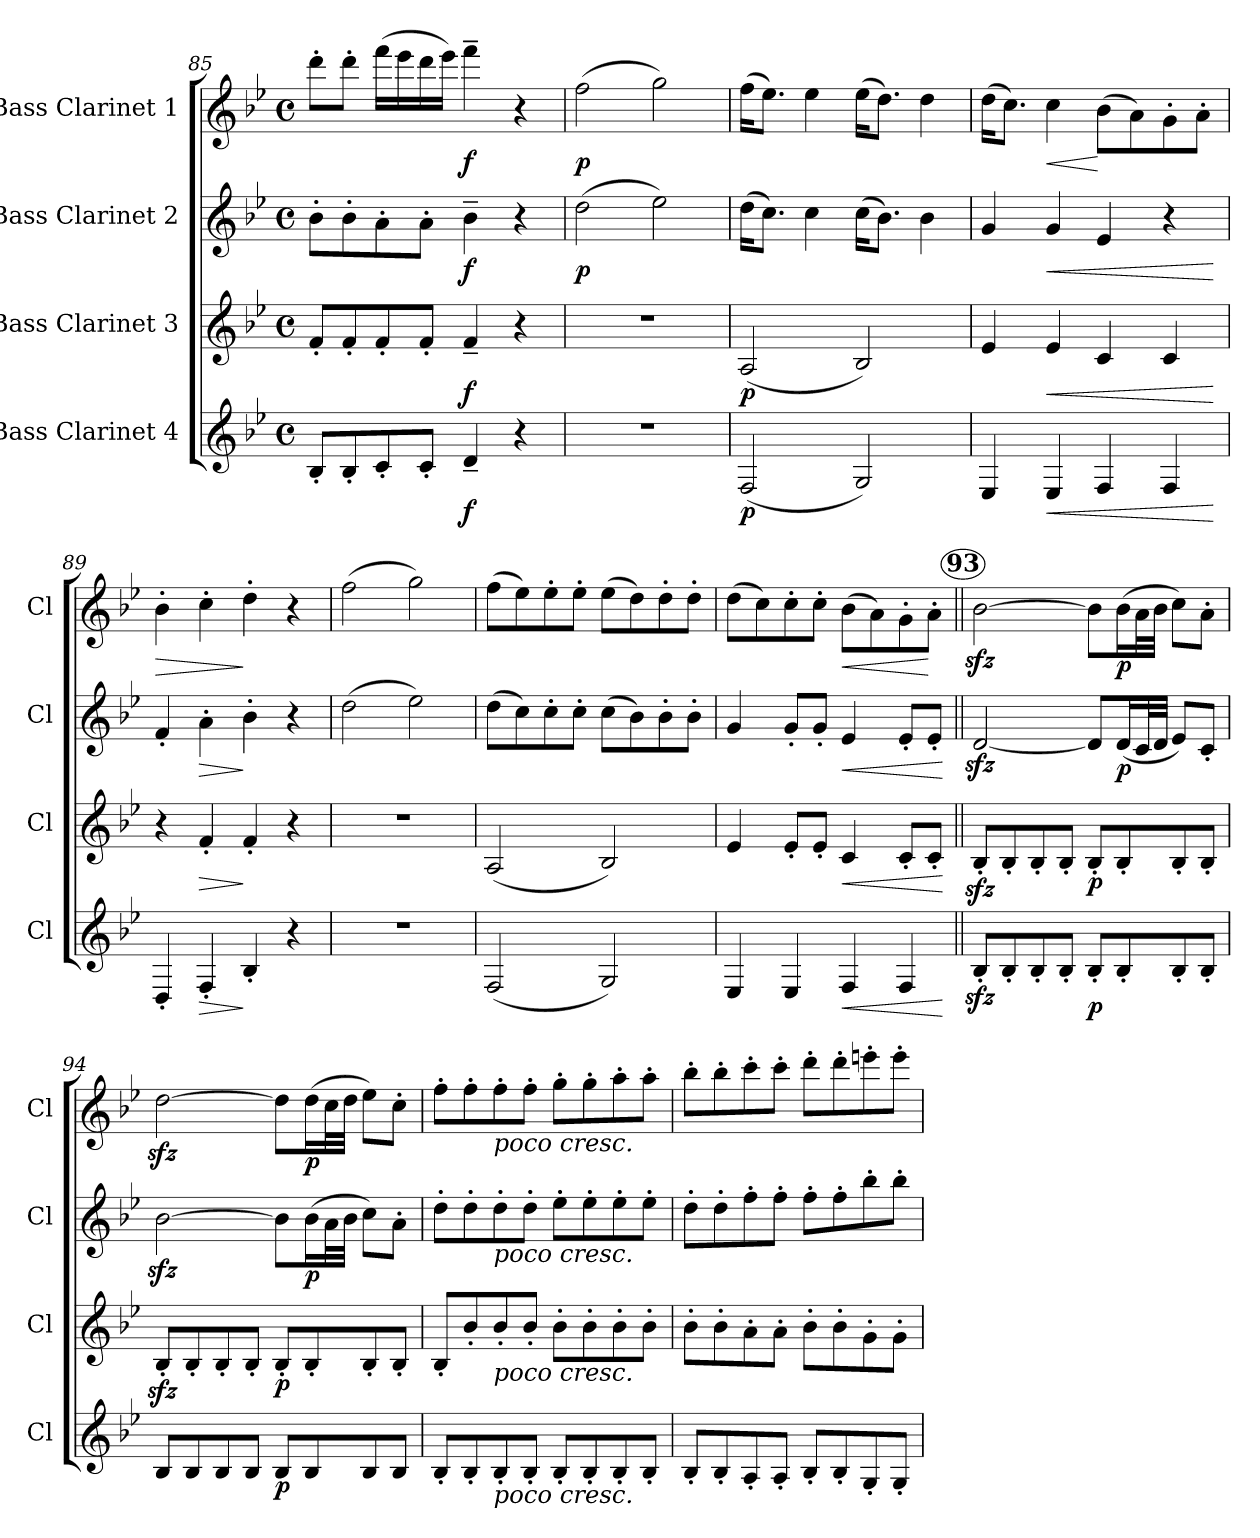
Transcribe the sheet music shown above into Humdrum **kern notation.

**kern	**dynam	**kern	**dynam	**kern	**dynam	**kern	**dynam
*part4	*part4	*part3	*part3	*part2	*part2	*part1	*part1
*staff4	*staff4	*staff3	*staff3	*staff2	*staff2	*staff1	*staff1
*I"Bass Clarinet 4	*	*I"Bass Clarinet 3	*	*I"Bass Clarinet 2	*	*I"Bass Clarinet 1	*
*I'Cl	*	*I'Cl	*	*I'Cl	*	*I'Cl	*
*clefG2	*	*clefG2	*	*clefG2	*	*clefG2	*
*ITrd8c14	*	*ITrd8c14	*	*ITrd8c14	*	*ITrd8c14	*
*k[b-e-]	*	*k[b-e-]	*	*k[b-e-]	*	*k[b-e-]	*
*B-:	*	*B-:	*	*B-:	*	*B-:	*
*M4/4	*	*M4/4	*	*M4/4	*	*M4/4	*
*met(c)	*	*met(c)	*	*met(c)	*	*met(c)	*
=85	=85	=85	=85	=85	=85	=85	=85
8BB-'</L	.	8F'</L	.	8B-'>\L	.	8dd'>\L	.
8BB-'</	.	8F'</	.	8B-'>\	.	8dd'>\J	.
8C'</	.	8F'</	.	8A'>\	.	(>16ff\LL	.
.	.	.	.	.	.	16ee-\	.
8C'</J	.	8F'</J	.	8A'>\J	.	16dd\	.
.	.	.	.	.	.	16ee-\JJ)	.
!	!LO:DY:b	!	!LO:DY:b	!	!LO:DY:b	!	!LO:DY:b
4D~</	f	4F~</	f	4B-~>\	f	4ff~>\	f
4r	.	4r	.	4r	.	4r	.
=86	=86	=86	=86	=86	=86	=86	=86
!	!	!	!	!	!LO:DY:b	!	!LO:DY:b
1r	.	1r	.	(>2d\	p	(>2f\	p
.	.	.	.	2e-\)	.	2g\)	.
=87	=87	=87	=87	=87	=87	=87	=87
!	!LO:DY:b	!	!LO:DY:b	!	!	!	!
(<2FF/	p	(<2AA/	p	(>16d\KL	.	(>16f\KL	.
.	.	.	.	8.c\J)	.	8.e-\J)	.
.	.	.	.	4c>\	.	4e->\	.
2GG/)	.	2BB-/)	.	(>16c\KL	.	(>16e-\KL	.
.	.	.	.	8.B-\J)	.	8.d\J)	.
.	.	.	.	4B->\	.	4d>\	.
!!LO:LB:g=z
=88	=88	=88	=88	=88	=88	=88	=88
4EE-</	.	4E-</	.	4G</	.	(>16d\KL	.
.	.	.	.	.	.	8.c\J)	.
!	!LO:HP:b	!	!LO:HP:b	!	!LO:HP:b	!	!LO:HP:b
4EE-</	<	4E-</	<	4G</	<	4c>\	<
4FF</	.	4C</	.	4E-</	.	(>8B-\L	[
.	.	.	.	.	.	8A\)	.
4FF</	.	4C</	.	4r	.	8G'>\	.
.	.	.	.	.	.	8A'>\J	.
.	[	.	[	.	[	.	.
=89	=89	=89	=89	=89	=89	=89	=89
!	!	!	!	!	!	!	!LO:HP:b
4DD'</	.	4r	.	4F'</	.	4B-'>\	>
!	!LO:HP:b	!	!LO:HP:b	!	!LO:HP:b	!	!
4FF'</	>	4F'</	>	4A'>\	>	4c'>\	.
4BB-'</	]	4F'</	]	4B-'>\	]	4d'>\	]
4r	.	4r	.	4r	.	4r	.
=90	=90	=90	=90	=90	=90	=90	=90
1r	.	1r	.	(>2d\	.	(>2f\	.
.	.	.	.	2e-\)	.	2g\)	.
=91	=91	=91	=91	=91	=91	=91	=91
(<2FF/	.	(<2AA/	.	(>8d\L	.	(>8f\L	.
.	.	.	.	8c\)	.	8e-\)	.
.	.	.	.	8c'>\	.	8e-'>\	.
.	.	.	.	8c'>\J	.	8e-'>\J	.
2GG/)	.	2BB-/)	.	(>8c\L	.	(>8e-\L	.
.	.	.	.	8B-\)	.	8d\)	.
.	.	.	.	8B-'>\	.	8d'>\	.
.	.	.	.	8B-'>\J	.	8d'>\J	.
=92	=92	=92	=92	=92	=92	=92	=92
4EE-/	.	4E-/	.	4G/	.	(>8d\L	.
.	.	.	.	.	.	8c\)	.
4EE-/	.	8E-'</L	.	8G'</L	.	8c'>\	.
.	.	8E-'</J	.	8G'</J	.	8c'>\J	.
!	!LO:HP:b	!	!LO:HP:b	!	!LO:HP:b	!	!LO:HP:b
4FF/	<	4C/	<	4E-/	<	(>8B-\L	<
.	.	.	.	.	.	8A\)	.
4FF/	.	8C'</L	.	8E-'</L	.	8G'>\	.
.	.	8C'</J	.	8E-'</J	.	8A'>\J	[
.	[	.	[	.	[	.	.
!!LO:REH:place=s1:a:B:enc=circle:fs=11.4:t=93
=93||	=93||	=93||	=93||	=93||	=93||	=93||	=93||
8BB-zz<'</L	.	8BB-zz<'</L	.	[2Dzz</	.	[2B-zz<\	.
8BB-'</	.	8BB-'</	.	.	.	.	.
8BB-'</	.	8BB-'</	.	.	.	.	.
8BB-'</J	.	8BB-'</J	.	.	.	.	.
!	!LO:DY:b	!	!LO:DY:b	!	!	!	!
8BB-'</L	p	8BB-'</L	p	8D/L]	.	8B-\L]	.
!	!	!	!	!	!LO:DY:b	!	!LO:DY:b
8BB-'</	.	8BB-'</	.	(<16D/L	p	(>16B-\L	p
.	.	.	.	32C/L	.	32A\L	.
.	.	.	.	32D/JJJ	.	32B-\JJJ	.
8BB-'</	.	8BB-'</	.	8E-/L)	.	8c\L)	.
8BB-'</J	.	8BB-'</J	.	8C'</J	.	8A'>\J	.
=94	=94	=94	=94	=94	=94	=94	=94
8BB-/L	.	8BB-zz<'</L	.	[2B-zz<\	.	[2dzz<\	.
8BB-/	.	8BB-'</	.	.	.	.	.
8BB-/	.	8BB-'</	.	.	.	.	.
8BB-/J	.	8BB-'</J	.	.	.	.	.
!	!LO:DY:b	!	!LO:DY:b	!	!	!	!
8BB-/L	p	8BB-'</L	p	8B-\L]	.	8d\L]	.
!	!	!	!	!	!LO:DY:b	!	!LO:DY:b
8BB-/	.	8BB-'</	.	(>16B-\L	p	(>16d\L	p
.	.	.	.	32A\L	.	32c\L	.
.	.	.	.	32B-\JJJ	.	32d\JJJ	.
8BB-/	.	8BB-'</	.	8c\L)	.	8e-\L)	.
8BB-/J	.	8BB-'</J	.	8A'>\J	.	8c'>\J	.
=95	=95	=95	=95	=95	=95	=95	=95
8BB-'</L	.	8BB-'</L	.	8d'>\L	.	8f'>\L	.
8BB-'</	.	8B-'</	.	8d'>\	.	8f'>\	.
!	!	!	!	!	!	!LO:TX:b:i:t=poco cresc.	!
!	!	!	!	!LO:TX:b:i:t=poco cresc.	!	!	!
!	!	!LO:TX:b:i:t=poco cresc.	!	!	!	!	!
!LO:TX:b:i:t=poco cresc.	!	!	!	!	!	!	!
8BB-'</	.	8B-'</	.	8d'>\	.	8f'>\	.
8BB-'</J	.	8B-'</J	.	8d'>\J	.	8f'>\J	.
8BB-'</L	.	8B-'>\L	.	8e-'>\L	.	8g'>\L	.
8BB-'</	.	8B-'>\	.	8e-'>\	.	8g'>\	.
8BB-'</	.	8B-'>\	.	8e-'>\	.	8a'>\	.
8BB-'</J	.	8B-'>\J	.	8e-'>\J	.	8a'>\J	.
!!LO:PB:g=z
=96	=96	=96	=96	=96	=96	=96	=96
8BB-'</L	.	8B-'>\L	.	8d'>\L	.	8b-'>\L	.
8BB-'</	.	8B-'>\	.	8d'>\	.	8b-'>\	.
8AA'</	.	8A'>\	.	8f'>\	.	8cc'>\	.
8AA'</J	.	8A'>\J	.	8f'>\J	.	8cc'>\J	.
8BB-'</L	.	8B-'>\L	.	8f'>\L	.	8dd'>\L	.
8BB-'</	.	8B-'>\	.	8f'>\	.	8dd'>\	.
8GG'</	.	8G'>\	.	8b-'>\	.	8een'>\	.
8GG'</J	.	8G'>\J	.	8b-'>\J	.	8ee'>\J	.
=	=	=	=	=	=	=	=
*-	*-	*-	*-	*-	*-	*-	*-
